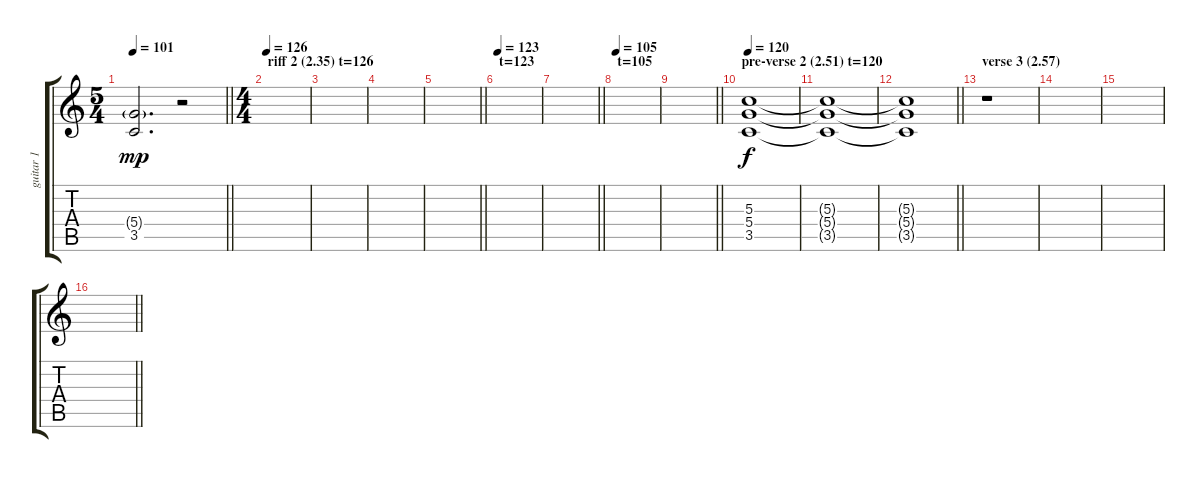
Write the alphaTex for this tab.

\track ("guitar 1" "guitar 1") {instrument distortionguitar}
\staff {score tabs}
\tuning (E4 B3 G3 D3 A2 E2) {hide}
\ts (5 4)
\tempo 101
\clef g2
\barLineRight lightlight
\ks c
(5.4{g} 3.5).2{d dy mp} r.2 |
\ts (4 4)
\section ("" "riff 2 (2.35) t=126")
\tempo 126
|
|
|
\barLineRight lightlight
|
\section ("" "t=123")
\tempo 123
|
\barLineRight lightlight
|
\section ("" "t=105")
\tempo 105
|
\barLineRight lightlight
|
\section ("" "pre-verse 2 (2.51) t=120")
\tempo 120
(5.3 5.4 3.5).1{dy f volume 4} |
(5.3{t} 5.4{t} 3.5{t}).1 |
\barLineRight lightlight
(5.3{t} 5.4{t} 3.5{t}).1 |
\section ("" "verse 3 (2.57)")
r.1{volume 14} |
|
|
\barLineRight lightlight
